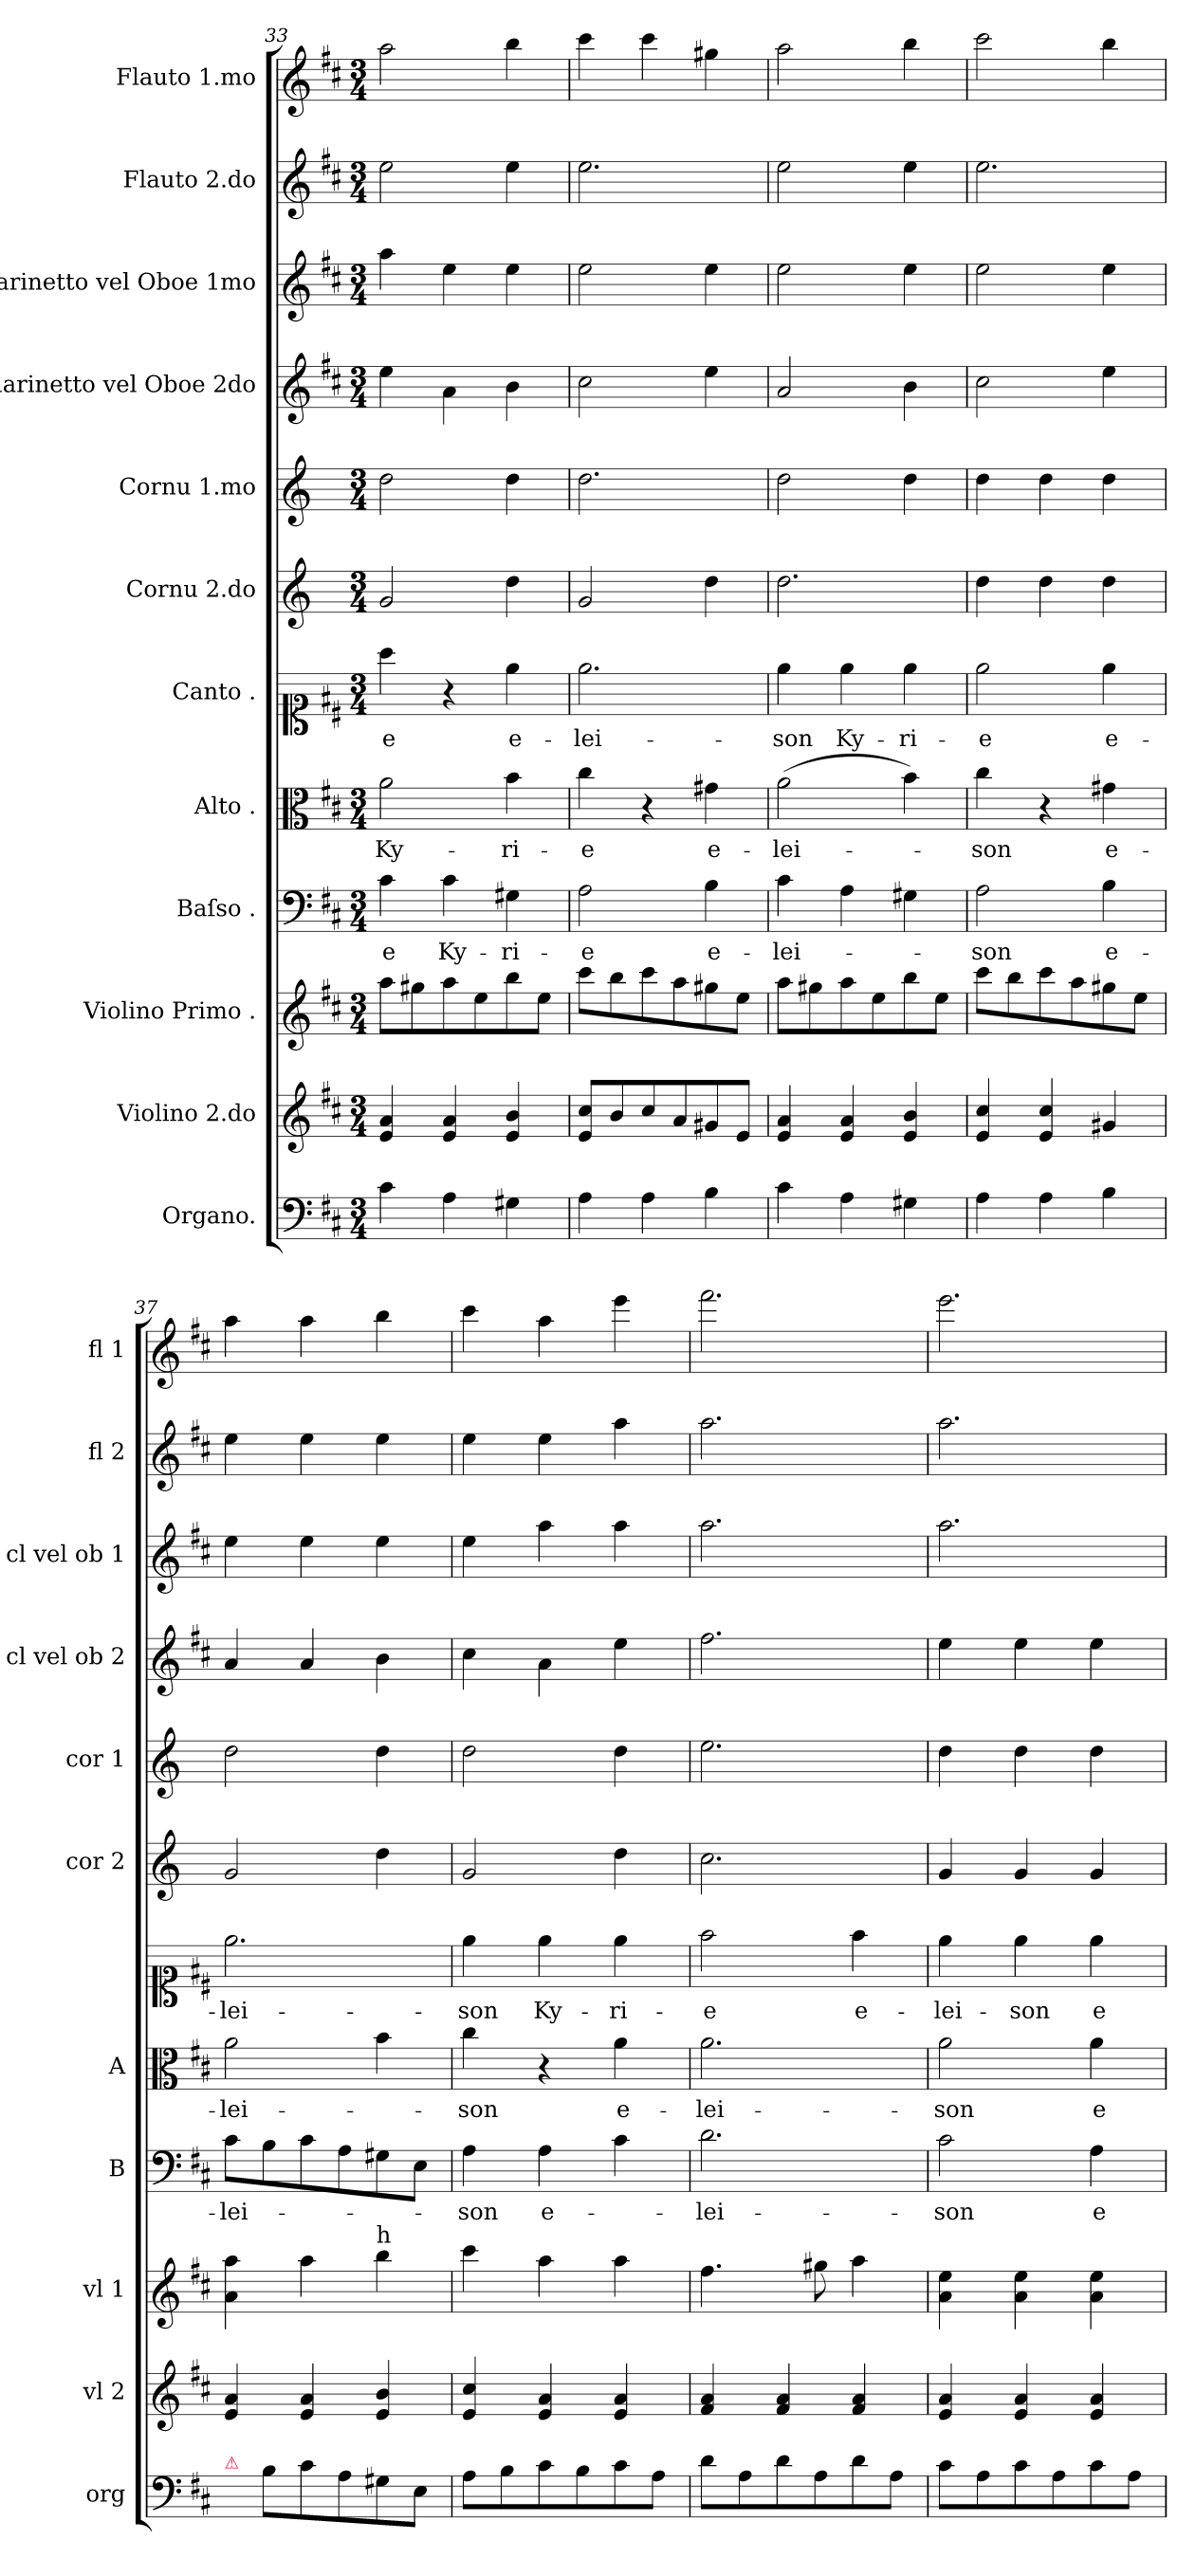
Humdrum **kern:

**kern	**kern	**kern	**kern	**text	**kern	**text	**kern	**text	**kern	**kern	**kern	**kern	**kern	**kern
*part12	*part11	*part10	*part9	*part9	*part8	*part8	*part7	*part7	*part6	*part5	*part4	*part3	*part2	*part1
*staff12	*staff11	*staff10	*staff9	*staff9	*staff8	*staff8	*staff7	*staff7	*staff6	*staff5	*staff4	*staff3	*staff2	*staff1
*I"Organo.	*I"Violino 2.do	*I"Violino Primo .	*I"Baſso .	*	*I"Alto .	*	*I"Canto .	*	*I"Cornu 2.do	*I"Cornu 1.mo	*I"Clarinetto vel Oboe 2do	*I"Clarinetto vel Oboe 1mo	*I"Flauto 2.do	*I"Flauto 1.mo
*I'org	*I'vl 2	*I'vl 1	*I'B	*	*I'A	*	*	*	*I'cor 2	*I'cor 1	*I'cl vel ob 2	*I'cl vel ob 1	*I'fl 2	*I'fl 1
*clefF4	*clefG2	*clefG2	*clefF4	*	*clefC3	*	*clefC1	*	*clefG2	*clefG2	*clefG2	*clefG2	*clefG2	*clefG2
*	*	*	*	*	*	*	*	*	*ITrd6c10	*ITrd6c10	*	*	*	*
*k[f#c#]	*k[f#c#]	*k[f#c#]	*k[f#c#]	*	*k[f#c#]	*	*k[f#c#]	*	*k[f#c#]	*k[f#c#]	*k[f#c#]	*k[f#c#]	*k[f#c#]	*k[f#c#]
*D:	*D:	*D:	*D:	*	*D:	*	*D:	*	*	*	*D:	*D:	*D:	*D:
*M3/4	*M3/4	*M3/4	*M3/4	*	*M3/4	*	*M3/4	*	*M3/4	*M3/4	*M3/4	*M3/4	*M3/4	*M3/4
=33	=33	=33	=33	=33	=33	=33	=33	=33	=33	=33	=33	=33	=33	=33
!	!	!	!	!LO:LY:i	!	!	!	!	!	!	!	!	!	!
4c#\	4e/ 4a/	8aa\L	4c#\	-e	2a\	Ky-	4aa\	-e	2A/	2e\	4ee\	4aa\	2ee\	2aa\
.	.	8gg#X\	.	.	.	.	.	.	.	.	.	.	.	.
4A\	4e/ 4a/	8aa\	4c#\	Ky-	.	.	4r	.	.	.	4a\	4ee\	.	.
.	.	8ee\	.	.	.	.	.	.	.	.	.	.	.	.
4G#X\	4e/ 4b/	8bb\	4G#X\	-ri-	4b\	-ri-	4ee\	e-	4e\	4e\	4b\	4ee\	4ee\	4bb\
.	.	8ee\J	.	.	.	.	.	.	.	.	.	.	.	.
=34	=34	=34	=34	=34	=34	=34	=34	=34	=34	=34	=34	=34	=34	=34
4A\	8e/ 8cc#/L	8ccc#\L	2A\	-e	4cc#\	-e	2.ee\	-lei-	2A/	2.e\	2cc#\	2ee\	2.ee\	4ccc#\
.	8b/	8bb\	.	.	.	.	.	.	.	.	.	.	.	.
4A\	8cc#/	8ccc#\	.	.	4r	.	.	.	.	.	.	.	.	4ccc#\
.	8a/	8aa\	.	.	.	.	.	.	.	.	.	.	.	.
4B\	8g#X/	8gg#X\	4B\	e-	4g#X\	e-	.	.	4e\	.	4ee\	4ee\	.	4gg#X\
.	8e/J	8ee\J	.	.	.	.	.	.	.	.	.	.	.	.
=35	=35	=35	=35	=35	=35	=35	=35	=35	=35	=35	=35	=35	=35	=35
4c#\	4e/ 4a/	8aa\L	4c#\	-lei-	(2a\	-lei-	4ee\	-son	2.e\	2e\	2a/	2ee\	2ee\	2aa\
.	.	8gg#X\	.	.	.	.	.	.	.	.	.	.	.	.
4A\	4e/ 4a/	8aa\	4A\	.	.	.	4ee\	Ky-	.	.	.	.	.	.
.	.	8ee\	.	.	.	.	.	.	.	.	.	.	.	.
4G#X\	4e/ 4b/	8bb\	4G#X\	.	4b\)	.	4ee\	-ri-	.	4e\	4b\	4ee\	4ee\	4bb\
.	.	8ee\J	.	.	.	.	.	.	.	.	.	.	.	.
=36	=36	=36	=36	=36	=36	=36	=36	=36	=36	=36	=36	=36	=36	=36
4A\	4e/ 4cc#/	8ccc#\L	2A\	-son	4cc#\	-son	2ee\	-e	4e\	4e\	2cc#\	2ee\	2.ee\	2ccc#\
.	.	8bb\	.	.	.	.	.	.	.	.	.	.	.	.
4A\	4e/ 4cc#/	8ccc#\	.	.	4r	.	.	.	4e\	4e\	.	.	.	.
.	.	8aa\	.	.	.	.	.	.	.	.	.	.	.	.
4B\	4g#X/	8gg#X\	4B\	e-	4g#X\	e-	4ee\	e-	4e\	4e\	4ee\	4ee\	.	4bb\
.	.	8ee\J	.	.	.	.	.	.	.	.	.	.	.	.
=37	=37	=37	=37	=37	=37	=37	=37	=37	=37	=37	=37	=37	=37	=37
!LO:TX:a:color=crimson:t=⚠	!	!	!	!	!	!	!	!	!	!	!	!	!	!
8ryy	4e/ 4a/	4a\ 4aa\	8c#\L	-lei-	2a\	-lei-	2.ee\	-lei-	2A/	2e\	4a/	4ee\	4ee\	4aa\
8B\L	.	.	8B\	.	.	.	.	.	.	.	.	.	.	.
8c#\	4e/ 4a/	4aa\	8c#\	.	.	.	.	.	.	.	4a/	4ee\	4ee\	4aa\
8A\	.	.	8A\	.	.	.	.	.	.	.	.	.	.	.
!	!	!LO:TX:a:t=h	!	!	!	!	!	!	!	!	!	!	!	!
8G#X\	4e/ 4b/	4bb\	8G#X\	.	4b\	.	.	.	4e\	4e\	4b\	4ee\	4ee\	4bb\
8E\J	.	.	8E\J	.	.	.	.	.	.	.	.	.	.	.
=38	=38	=38	=38	=38	=38	=38	=38	=38	=38	=38	=38	=38	=38	=38
8A\L	4e/ 4cc#/	4ccc#\	4A\	-son	4cc#\	-son	4ee\	-son	2A/	2e\	4cc#\	4ee\	4ee\	4ccc#\
8B\	.	.	.	.	.	.	.	.	.	.	.	.	.	.
8c#\	4e/ 4a/	4aa\	4A\	e-	4r	.	4ee\	Ky-	.	.	4a\	4aa\	4ee\	4aa\
8B\	.	.	.	.	.	.	.	.	.	.	.	.	.	.
8c#\	4e/ 4a/	4aa\	4c#\	.	4a\	e-	4ee\	-ri-	4e\	4e\	4ee\	4aa\	4aa\	4eee\
8A\J	.	.	.	.	.	.	.	.	.	.	.	.	.	.
=39	=39	=39	=39	=39	=39	=39	=39	=39	=39	=39	=39	=39	=39	=39
8d\L	4f#/ 4a/	4.ff#\	2.d\	-lei-	2.a\	-lei-	2ff#\	-e	2.d\	2.f#\	2.ff#\	2.aa\	2.aa\	2.fff#\
8A\	.	.	.	.	.	.	.	.	.	.	.	.	.	.
8d\	4f#/ 4a/	.	.	.	.	.	.	.	.	.	.	.	.	.
8A\	.	8gg#X\	.	.	.	.	.	.	.	.	.	.	.	.
8d\	4f#/ 4a/	4aa\	.	.	.	.	4ff#\	e-	.	.	.	.	.	.
8A\J	.	.	.	.	.	.	.	.	.	.	.	.	.	.
=40	=40	=40	=40	=40	=40	=40	=40	=40	=40	=40	=40	=40	=40	=40
8c#\L	4e/ 4a/	4a\ 4ee\	2c#\	-son	2a\	-son	4ee\	-lei-	4A/	4e\	4ee\	2.aa\	2.aa\	2.eee\
8A\	.	.	.	.	.	.	.	.	.	.	.	.	.	.
8c#\	4e/ 4a/	4a\ 4ee\	.	.	.	.	4ee\	-son	4A/	4e\	4ee\	.	.	.
8A\	.	.	.	.	.	.	.	.	.	.	.	.	.	.
!	!	!	!	!	!	!LO:LY:i	!	!	!	!	!	!	!	!
8c#\	4e/ 4a/	4a\ 4ee\	4A\	e-	4a\	e-	4ee\	e-	4A/	4e\	4ee\	.	.	.
8A\J	.	.	.	.	.	.	.	.	.	.	.	.	.	.
=	=	=	=	=	=	=	=	=	=	=	=	=	=	=
*-	*-	*-	*-	*-	*-	*-	*-	*-	*-	*-	*-	*-	*-	*-
